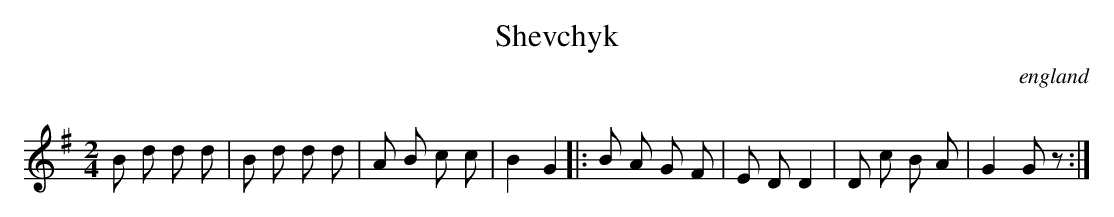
X:1
T:Shevchyk
O:england
Q:144
M:2/4
L:1/8
K:G
B d d d | B d d d | A B c c | B2 G2 |:\
B A G F | E D D2 | D c B A | G2 G z :|
